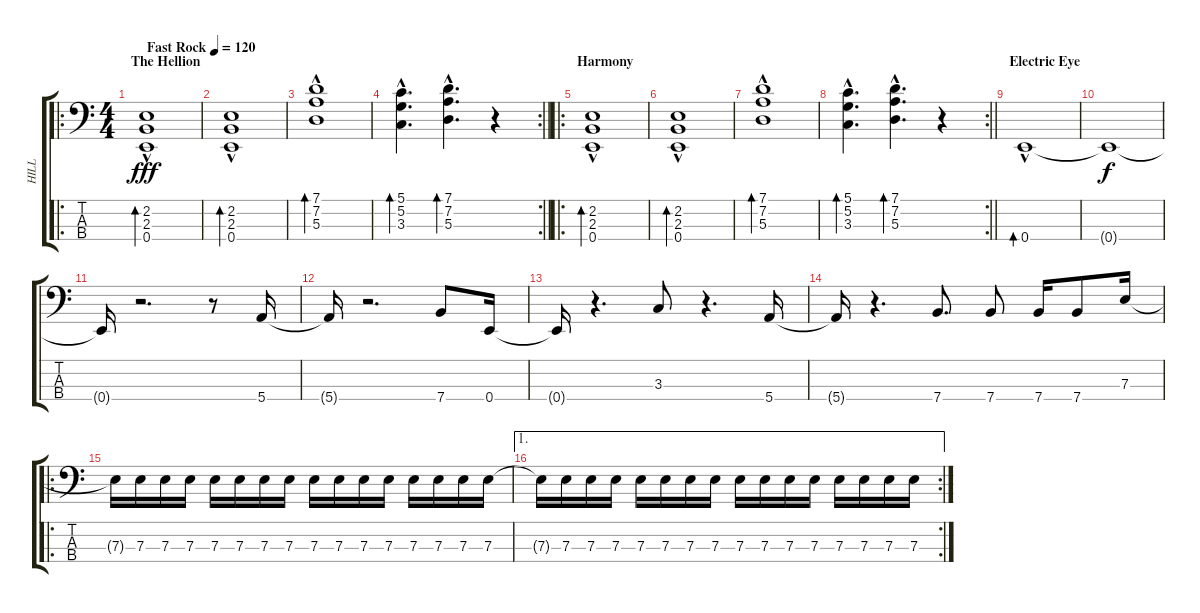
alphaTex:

\track ("HILL" "HILL") {instrument electricbasspick}
\staff {score tabs}
\tuning (G2 D2 A1 E1) {hide}
\ro
\ts (4 4)
\section ("" "The Hellion")
\tempo (120 "Fast Rock")
\tempo 100
\tempo (120 "Fast Rock")
\clef f4
\ks c
(2.2{hac} 2.3{hac} 0.4{hac}).1{bd 60 dy fff instrument electricbasspick} |
(2.2{hac} 2.3{hac} 0.4{hac}).1{bd 60} |
(7.1{hac} 7.2{hac} 5.3{hac}).1{bd 60} |
\rc 2
\barLineRight lightlight
(5.1{hac} 5.2{hac} 3.3{hac}).4{d bd 60} (7.1{hac} 7.2{hac} 5.3{hac}).4{d bd 60} r.4 |
\ro
\section ("" "Harmony")
(2.2{hac} 2.3{hac} 0.4{hac}).1{bd 60} |
(2.2{hac} 2.3{hac} 0.4{hac}).1{bd 60} |
(7.1{hac} 7.2{hac} 5.3{hac}).1{bd 60} |
\rc 2
\barLineRight lightlight
(5.1{hac} 5.2{hac} 3.3{hac}).4{d bd 60} (7.1{hac} 7.2{hac} 5.3{hac}).4{d bd 60} r.4 |
\section ("" "Electric Eye ")
0.4{hac}.1{bd 480} |
0.4{t}.1{dy f} |
0.4{t}.16 r.2{d} r.8 5.4.16 |
5.4{t}.16 r.2{d} 7.4.8 0.4.16 |
0.4{t}.16 r.4{d} 3.3.8 r.4{d} 5.4.16 |
5.4{t}.16 r.4{d} 7.4.8{d} 7.4.8 7.4.16 7.4.8 7.3.16 |
\ro
7.3{t}.16 7.3.16 7.3.16 7.3.16 7.3.16 7.3.16 7.3.16 7.3.16 7.3.16 7.3.16 7.3.16 7.3.16 7.3.16 7.3.16 7.3.16 7.3.16 |
\ae 1
\rc 2
7.3{t}.16 7.3.16 7.3.16 7.3.16 7.3.16 7.3.16 7.3.16 7.3.16 7.3.16 7.3.16 7.3.16 7.3.16 7.3.16 7.3.16 7.3.16 7.3.16
